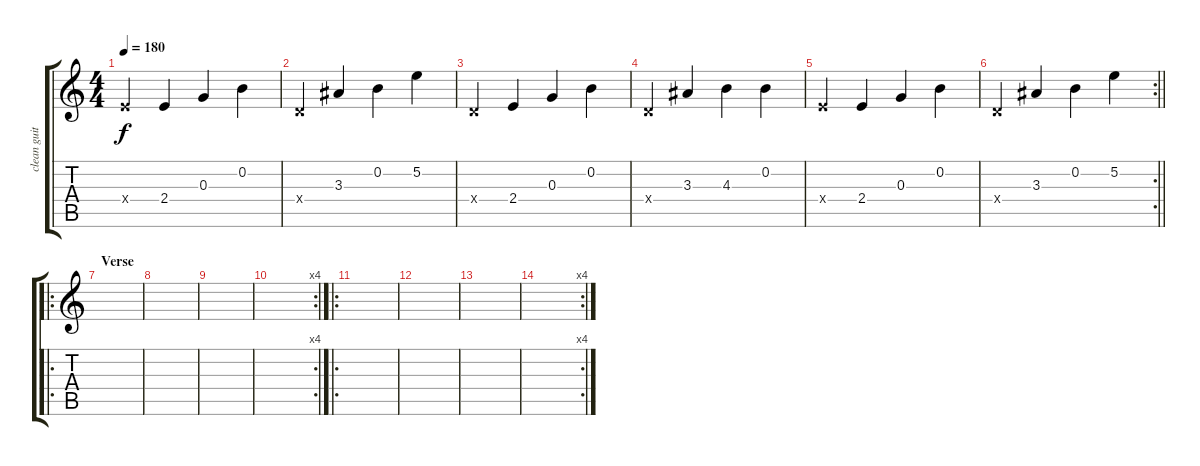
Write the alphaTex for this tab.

\track ("clean guitar/solo harmony" "clean guit") {instrument distortionguitar}
\staff {score tabs}
\tuning (E4 B3 G3 D3 A2 E2) {hide}
\ts (4 4)
\tempo 180
\clef g2
\ks c
2.4{x}.4{dy f} 2.4.4 0.3.4 0.2.4 |
0.4{x}.4 3.3.4 0.2.4 5.2.4 |
0.4{x}.4 2.4.4 0.3.4 0.2.4 |
0.4{x}.4 3.3.4 4.3.4 0.2.4 |
2.4{x}.4 2.4.4 0.3.4 0.2.4 |
\rc 2
\barLineRight lightlight
0.4{x}.4 3.3.4 0.2.4 5.2.4 |
\ro
\section ("" "Verse")
|
|
|
\rc 4
|
\ro
|
|
|
\rc 4
